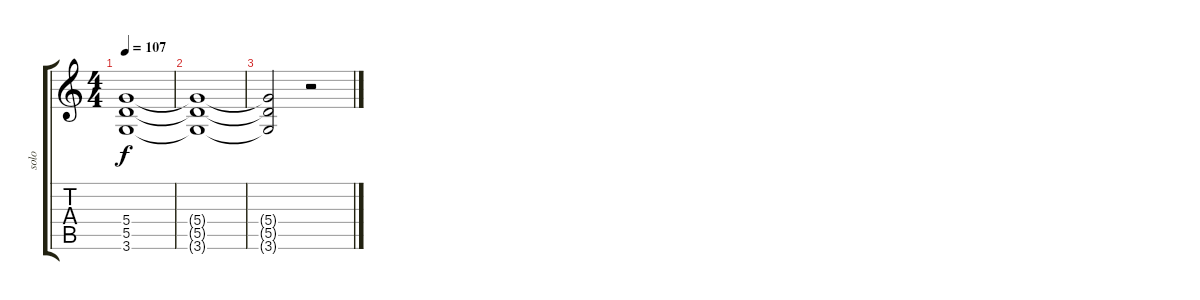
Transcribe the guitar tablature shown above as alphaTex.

\track ("solo" "solo") {instrument overdrivenguitar}
\staff {score tabs}
\tuning (E4 B3 G3 D3 A2 E2) {hide}
\ts (4 4)
\tempo 107
\clef g2
\ks c
(5.4{t} 5.5{t} 3.6{t}).1{dy f} |
(5.4{t} 5.5{t} 3.6{t}).1 |
(5.4{t} 5.5{t} 3.6{t}).2 r.2
